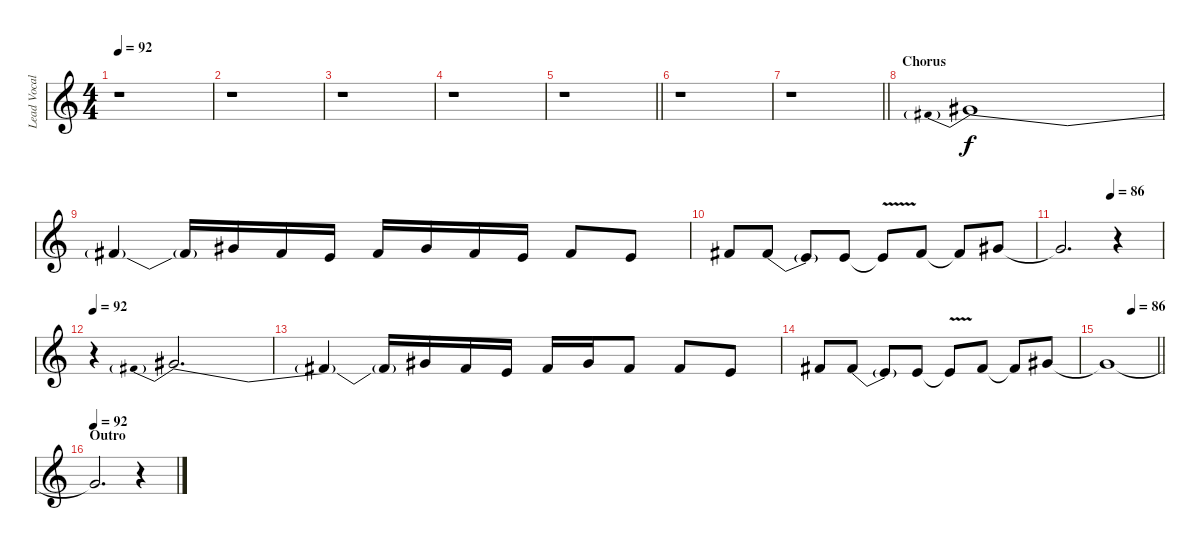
\track ("Lead Vocals" "Lead Vocal") {instrument lead6voice}
\staff {score}
\tuning (Db4 Ab3 E3 B2 Gb2 B1) {hide}
\ts (4 4)
\tempo 92
\clef g2
\ks c
r.1{dy f} |
r.1 |
r.1 |
r.1 |
\barLineRight lightlight
r.1 |
\section ("" "")
r.1 |
\barLineRight lightlight
r.1 |
\section ("" "Chorus")
5.1{be (prebendrelease 0 4 60 0)}.1 |
5.1{t}.4 5.1{t}.16 7.1.16 5.1.16 8.2.16 5.1.16 7.1.16 5.1.16 8.2.16 5.1.8 8.2.8 |
5.1.8 8.2{be (custom 0 4 25 4 35 0 60 0)}.8 8.2{t}.8 8.2.8 8.2{v t}.8 5.1.8 5.1{t}.8 7.1.8 |
\tempo (86 0.5)
7.1{t}.2{d} r.4 |
\tempo 92
r.4 5.1{be (prebendrelease 0 4 60 0)}.2{d} |
5.1{t}.4 5.1{t}.16 7.1.16 5.1.16 8.2.16 5.1.16 7.1.16 5.1.8 5.1.8 8.2.8 |
5.1.8 8.2{be (custom 0 4 25 4 35 0 60 0)}.8 8.2{t}.8 8.2.8 8.2{v t}.8 5.1.8 5.1{t}.8 7.1.8 |
\tempo (86 0.5)
\barLineRight lightlight
7.1{t}.1 |
\section ("" "Outro")
\tempo 92
7.1{t}.2{d} r.4
